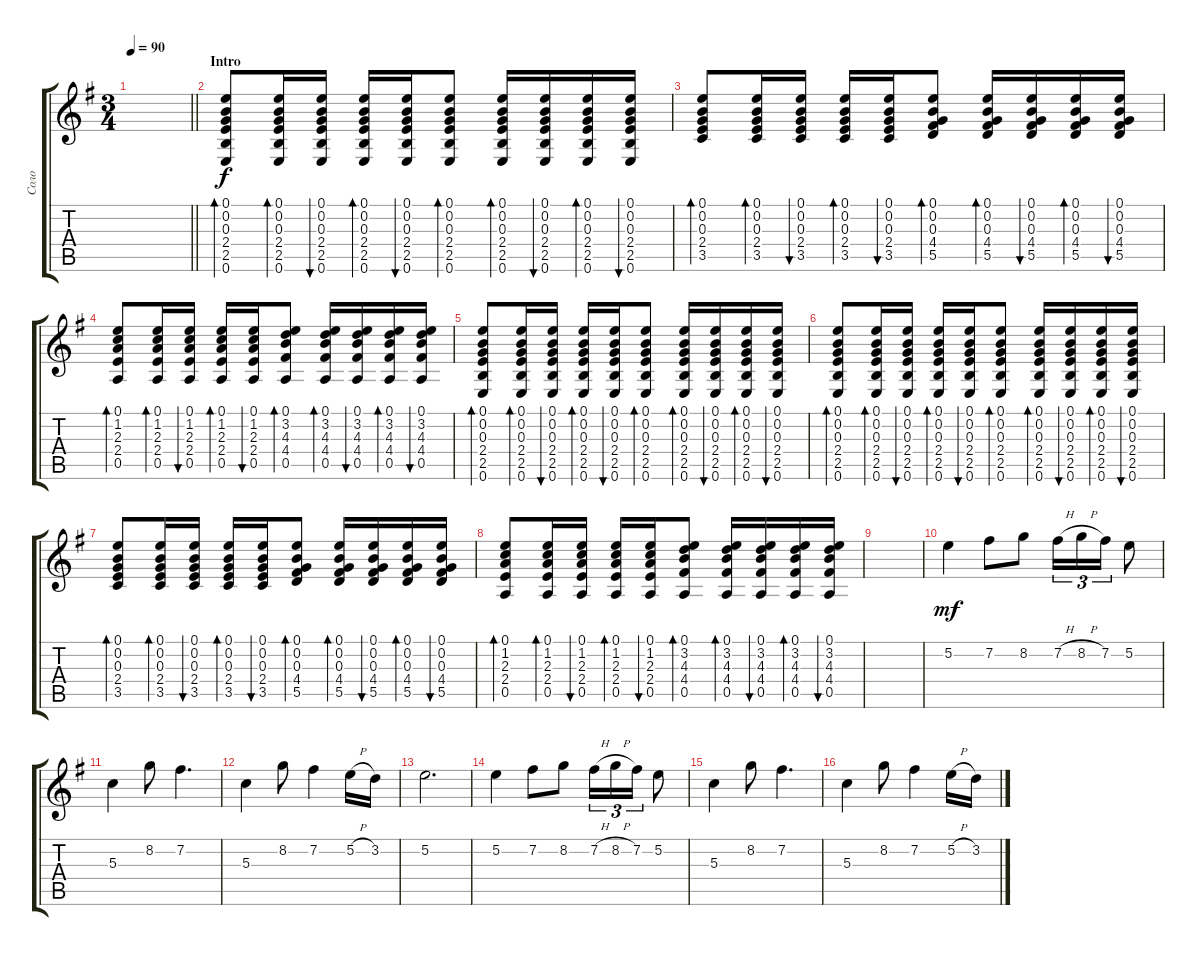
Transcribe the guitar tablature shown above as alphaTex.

\track ("Соло" "Соло") {instrument acousticguitarsteel}
\staff {score tabs}
\tuning (E4 B3 G3 D3 A2 E2) {hide}
\ts (3 4)
\tempo 90
\clef g2
\barLineRight lightlight
\ks eminor
|
\section ("" "Intro")
(0.1 0.2 0.3 2.4 2.5 0.6).8{bd 30 volume 9} (0.1 0.2 0.3 2.4 2.5 0.6).16{bd 30} (0.1 0.2 0.3 2.4 2.5 0.6).16{bu 30} (0.1 0.2 0.3 2.4 2.5 0.6).16{bd 30} (0.1 0.2 0.3 2.4 2.5 0.6).16{bu 30} (0.1 0.2 0.3 2.4 2.5 0.6).8{bd 30} (0.1 0.2 0.3 2.4 2.5 0.6).16{bd 30} (0.1 0.2 0.3 2.4 2.5 0.6).16{bu 30} (0.1 0.2 0.3 2.4 2.5 0.6).16{bd 30} (0.1 0.2 0.3 2.4 2.5 0.6).16{bu 30} |
(0.1 0.2 0.3 2.4 3.5).8{bd 30} (0.1 0.2 0.3 2.4 3.5).16{bd 30} (0.1 0.2 0.3 2.4 3.5).16{bu 30} (0.1 0.2 0.3 2.4 3.5).16{bd 30} (0.1 0.2 0.3 2.4 3.5).16{bu 30} (0.1 0.2 0.3 4.4 5.5).8{bd 30} (0.1 0.2 0.3 4.4 5.5).16{bd 30} (0.1 0.2 0.3 4.4 5.5).16{bu 30} (0.1 0.2 0.3 4.4 5.5).16{bd 30} (0.1 0.2 0.3 4.4 5.5).16{bu 30} |
(0.1 1.2 2.3 2.4 0.5).8{bd 30} (0.1 1.2 2.3 2.4 0.5).16{bd 30} (0.1 1.2 2.3 2.4 0.5).16{bu 30} (0.1 1.2 2.3 2.4 0.5).16{bd 30} (0.1 1.2 2.3 2.4 0.5).16{bu 30} (0.1 3.2 4.3 4.4 0.5).8{bd 30} (0.1 3.2 4.3 4.4 0.5).16{bd 30} (0.1 3.2 4.3 4.4 0.5).16{bu 30} (0.1 3.2 4.3 4.4 0.5).16{bd 30} (0.1 3.2 4.3 4.4 0.5).16{bu 30} |
(0.1 0.2 0.3 2.4 2.5 0.6).8{bd 30} (0.1 0.2 0.3 2.4 2.5 0.6).16{bd 30} (0.1 0.2 0.3 2.4 2.5 0.6).16{bu 30} (0.1 0.2 0.3 2.4 2.5 0.6).16{bd 30} (0.1 0.2 0.3 2.4 2.5 0.6).16{bu 30} (0.1 0.2 0.3 2.4 2.5 0.6).8{bd 30} (0.1 0.2 0.3 2.4 2.5 0.6).16{bd 30} (0.1 0.2 0.3 2.4 2.5 0.6).16{bu 30} (0.1 0.2 0.3 2.4 2.5 0.6).16{bd 30} (0.1 0.2 0.3 2.4 2.5 0.6).16{bu 30} |
(0.1 0.2 0.3 2.4 2.5 0.6).8{bd 30} (0.1 0.2 0.3 2.4 2.5 0.6).16{bd 30} (0.1 0.2 0.3 2.4 2.5 0.6).16{bu 30} (0.1 0.2 0.3 2.4 2.5 0.6).16{bd 30} (0.1 0.2 0.3 2.4 2.5 0.6).16{bu 30} (0.1 0.2 0.3 2.4 2.5 0.6).8{bd 30} (0.1 0.2 0.3 2.4 2.5 0.6).16{bd 30} (0.1 0.2 0.3 2.4 2.5 0.6).16{bu 30} (0.1 0.2 0.3 2.4 2.5 0.6).16{bd 30} (0.1 0.2 0.3 2.4 2.5 0.6).16{bu 30} |
(0.1 0.2 0.3 2.4 3.5).8{bd 30} (0.1 0.2 0.3 2.4 3.5).16{bd 30} (0.1 0.2 0.3 2.4 3.5).16{bu 30} (0.1 0.2 0.3 2.4 3.5).16{bd 30} (0.1 0.2 0.3 2.4 3.5).16{bu 30} (0.1 0.2 0.3 4.4 5.5).8{bd 30} (0.1 0.2 0.3 4.4 5.5).16{bd 30} (0.1 0.2 0.3 4.4 5.5).16{bu 30} (0.1 0.2 0.3 4.4 5.5).16{bd 30} (0.1 0.2 0.3 4.4 5.5).16{bu 30} |
(0.1 1.2 2.3 2.4 0.5).8{bd 30} (0.1 1.2 2.3 2.4 0.5).16{bd 30} (0.1 1.2 2.3 2.4 0.5).16{bu 30} (0.1 1.2 2.3 2.4 0.5).16{bd 30} (0.1 1.2 2.3 2.4 0.5).16{bu 30} (0.1 3.2 4.3 4.4 0.5).8{bd 30} (0.1 3.2 4.3 4.4 0.5).16{bd 30} (0.1 3.2 4.3 4.4 0.5).16{bu 30} (0.1 3.2 4.3 4.4 0.5).16{bd 30} (0.1 3.2 4.3 4.4 0.5).16{bu 30} |
|
5.2.4{dy mf} 7.2.8 8.2.8 7.2{h}.16{tu (3 2)} 8.2{h}.16{tu (3 2)} 7.2.16{tu (3 2)} 5.2.8 |
5.3.4 8.2.8 7.2.4{d} |
5.3.4 8.2.8 7.2.4 5.2{h}.16 3.2.16 |
5.2.2{d} |
5.2.4 7.2.8 8.2.8 7.2{h}.16{tu (3 2)} 8.2{h}.16{tu (3 2)} 7.2.16{tu (3 2)} 5.2.8 |
5.3.4 8.2.8 7.2.4{d} |
5.3.4 8.2.8 7.2.4 5.2{h}.16 3.2.16
